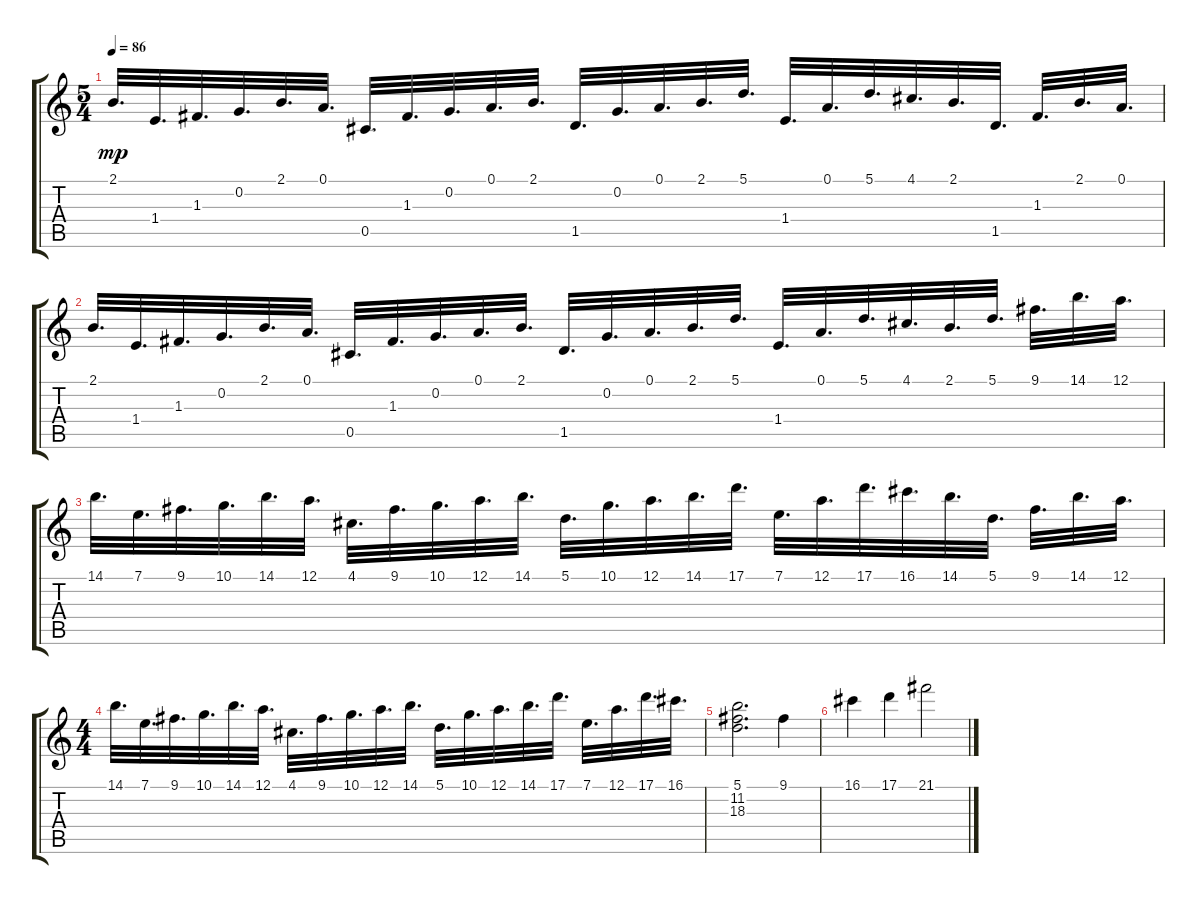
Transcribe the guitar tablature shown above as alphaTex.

\track "" {instrument acousticgrandpiano}
\staff {score tabs}
\tuning (A4 G4 F4 Eb4 Db4 B3) {hide}
\ts (5 4)
\tempo 86
\clef g2
\ks c
2.1.32{d dy mp} 1.4.32{d} 1.3.32{d} 0.2.32{d} 2.1.32{d} 0.1.32{d} 0.5.32{d} 1.3.32{d} 0.2.32{d} 0.1.32{d} 2.1.32{d} 1.5.32{d} 0.2.32{d} 0.1.32{d} 2.1.32{d} 5.1.32{d} 1.4.32{d} 0.1.32{d} 5.1.32{d} 4.1.32{d} 2.1.32{d} 1.5.32{d} 1.3.32{d} 2.1.32{d} 0.1.32{d} |
2.1.32{d} 1.4.32{d} 1.3.32{d} 0.2.32{d} 2.1.32{d} 0.1.32{d} 0.5.32{d} 1.3.32{d} 0.2.32{d} 0.1.32{d} 2.1.32{d} 1.5.32{d} 0.2.32{d} 0.1.32{d} 2.1.32{d} 5.1.32{d} 1.4.32{d} 0.1.32{d} 5.1.32{d} 4.1.32{d} 2.1.32{d} 5.1.32{d} 9.1.32{d} 14.1.32{d} 12.1.32{d} |
14.1.32{d} 7.1.32{d} 9.1.32{d} 10.1.32{d} 14.1.32{d} 12.1.32{d} 4.1.32{d} 9.1.32{d} 10.1.32{d} 12.1.32{d} 14.1.32{d} 5.1.32{d} 10.1.32{d} 12.1.32{d} 14.1.32{d} 17.1.32{d} 7.1.32{d} 12.1.32{d} 17.1.32{d} 16.1.32{d} 14.1.32{d} 5.1.32{d} 9.1.32{d} 14.1.32{d} 12.1.32{d} |
\ts (4 4)
14.1.32{d} 7.1.32{d} 9.1.32{d} 10.1.32{d} 14.1.32{d} 12.1.32{d} 4.1.32{d} 9.1.32{d} 10.1.32{d} 12.1.32{d} 14.1.32{d} 5.1.32{d} 10.1.32{d} 12.1.32{d} 14.1.32{d} 17.1.32{d} 7.1.32{d} 12.1.32{d} 17.1.32{d} 16.1.32{d} |
(5.1 11.2 18.3).2{d} 9.1.4 |
16.1.4 17.1.4 21.1.2
